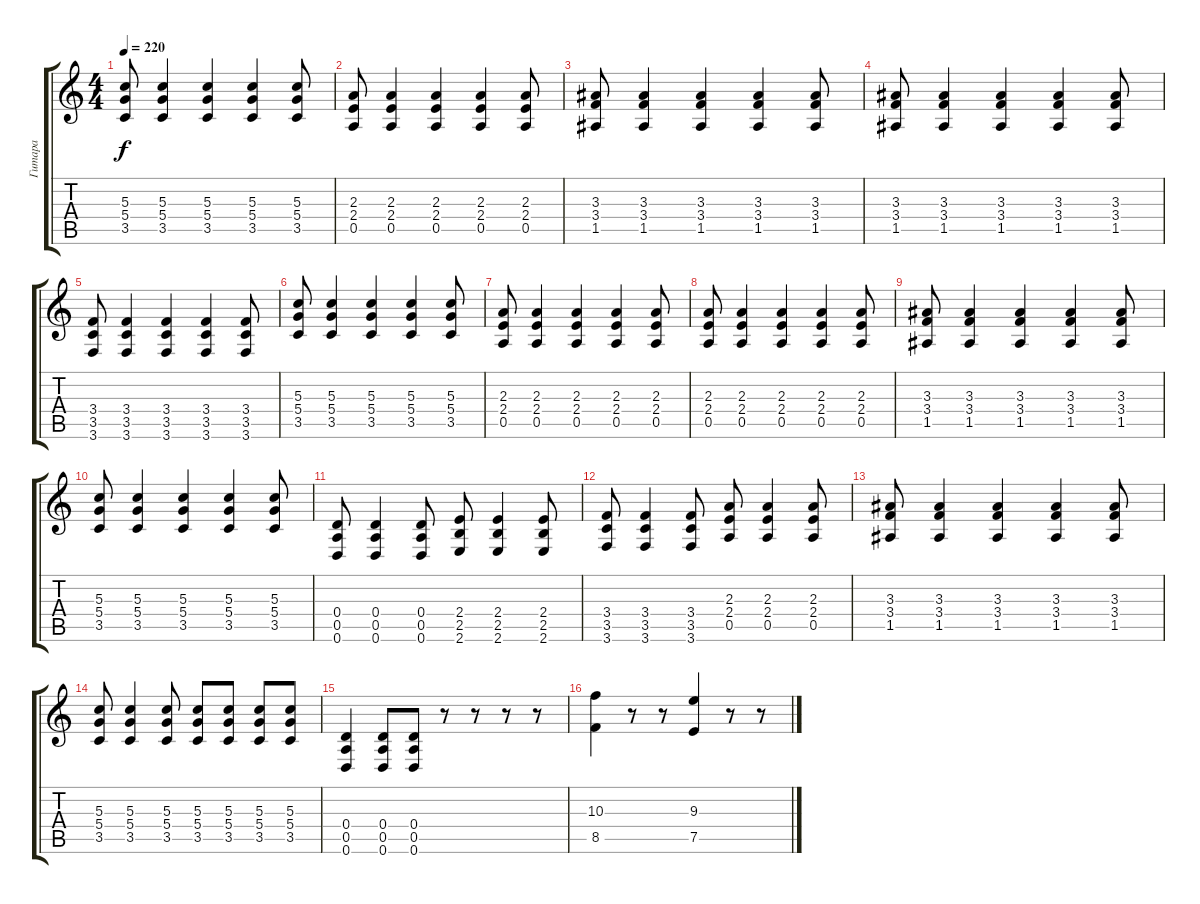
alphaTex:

\track ("Гитара" "Гитара") {instrument distortionguitar}
\staff {score tabs}
\tuning (E4 B3 G3 D3 A2 D2) {hide}
\ts (4 4)
\tempo 220
\clef g2
\ks c
(5.3 5.4 3.5).8{dy f} (5.3 5.4 3.5).4 (5.3 5.4 3.5).4 (5.3 5.4 3.5).4 (5.3 5.4 3.5).8 |
(2.3 2.4 0.5).8 (2.3 2.4 0.5).4 (2.3 2.4 0.5).4 (2.3 2.4 0.5).4 (2.3 2.4 0.5).8 |
(3.3 3.4 1.5).8 (3.3 3.4 1.5).4 (3.3 3.4 1.5).4 (3.3 3.4 1.5).4 (3.3 3.4 1.5).8 |
(3.3 3.4 1.5).8 (3.3 3.4 1.5).4 (3.3 3.4 1.5).4 (3.3 3.4 1.5).4 (3.3 3.4 1.5).8 |
(3.4 3.5 3.6).8 (3.4 3.5 3.6).4 (3.4 3.5 3.6).4 (3.4 3.5 3.6).4 (3.4 3.5 3.6).8 |
(5.3 5.4 3.5).8 (5.3 5.4 3.5).4 (5.3 5.4 3.5).4 (5.3 5.4 3.5).4 (5.3 5.4 3.5).8 |
(2.3 2.4 0.5).8 (2.3 2.4 0.5).4 (2.3 2.4 0.5).4 (2.3 2.4 0.5).4 (2.3 2.4 0.5).8 |
(2.3 2.4 0.5).8 (2.3 2.4 0.5).4 (2.3 2.4 0.5).4 (2.3 2.4 0.5).4 (2.3 2.4 0.5).8 |
(3.3 3.4 1.5).8 (3.3 3.4 1.5).4 (3.3 3.4 1.5).4 (3.3 3.4 1.5).4 (3.3 3.4 1.5).8 |
(5.3 5.4 3.5).8 (5.3 5.4 3.5).4 (5.3 5.4 3.5).4 (5.3 5.4 3.5).4 (5.3 5.4 3.5).8 |
(0.4 0.5 0.6).8 (0.4 0.5 0.6).4 (0.4 0.5 0.6).8 (2.4 2.5 2.6).8 (2.4 2.5 2.6).4 (2.4 2.5 2.6).8 |
(3.4 3.5 3.6).8 (3.4 3.5 3.6).4 (3.4 3.5 3.6).8 (2.3 2.4 0.5).8 (2.3 2.4 0.5).4 (2.3 2.4 0.5).8 |
(3.3 3.4 1.5).8 (3.3 3.4 1.5).4 (3.3 3.4 1.5).4 (3.3 3.4 1.5).4 (3.3 3.4 1.5).8 |
(5.3 5.4 3.5).8 (5.3 5.4 3.5).4 (5.3 5.4 3.5).8 (5.3 5.4 3.5).8 (5.3 5.4 3.5).8 (5.3 5.4 3.5).8 (5.3 5.4 3.5).8 |
(0.4 0.5 0.6).4 (0.4 0.5 0.6).8 (0.4 0.5 0.6).8 r.8 r.8 r.8 r.8 |
(10.3 8.5).4 r.8 r.8 (9.3 7.5).4 r.8 r.8
